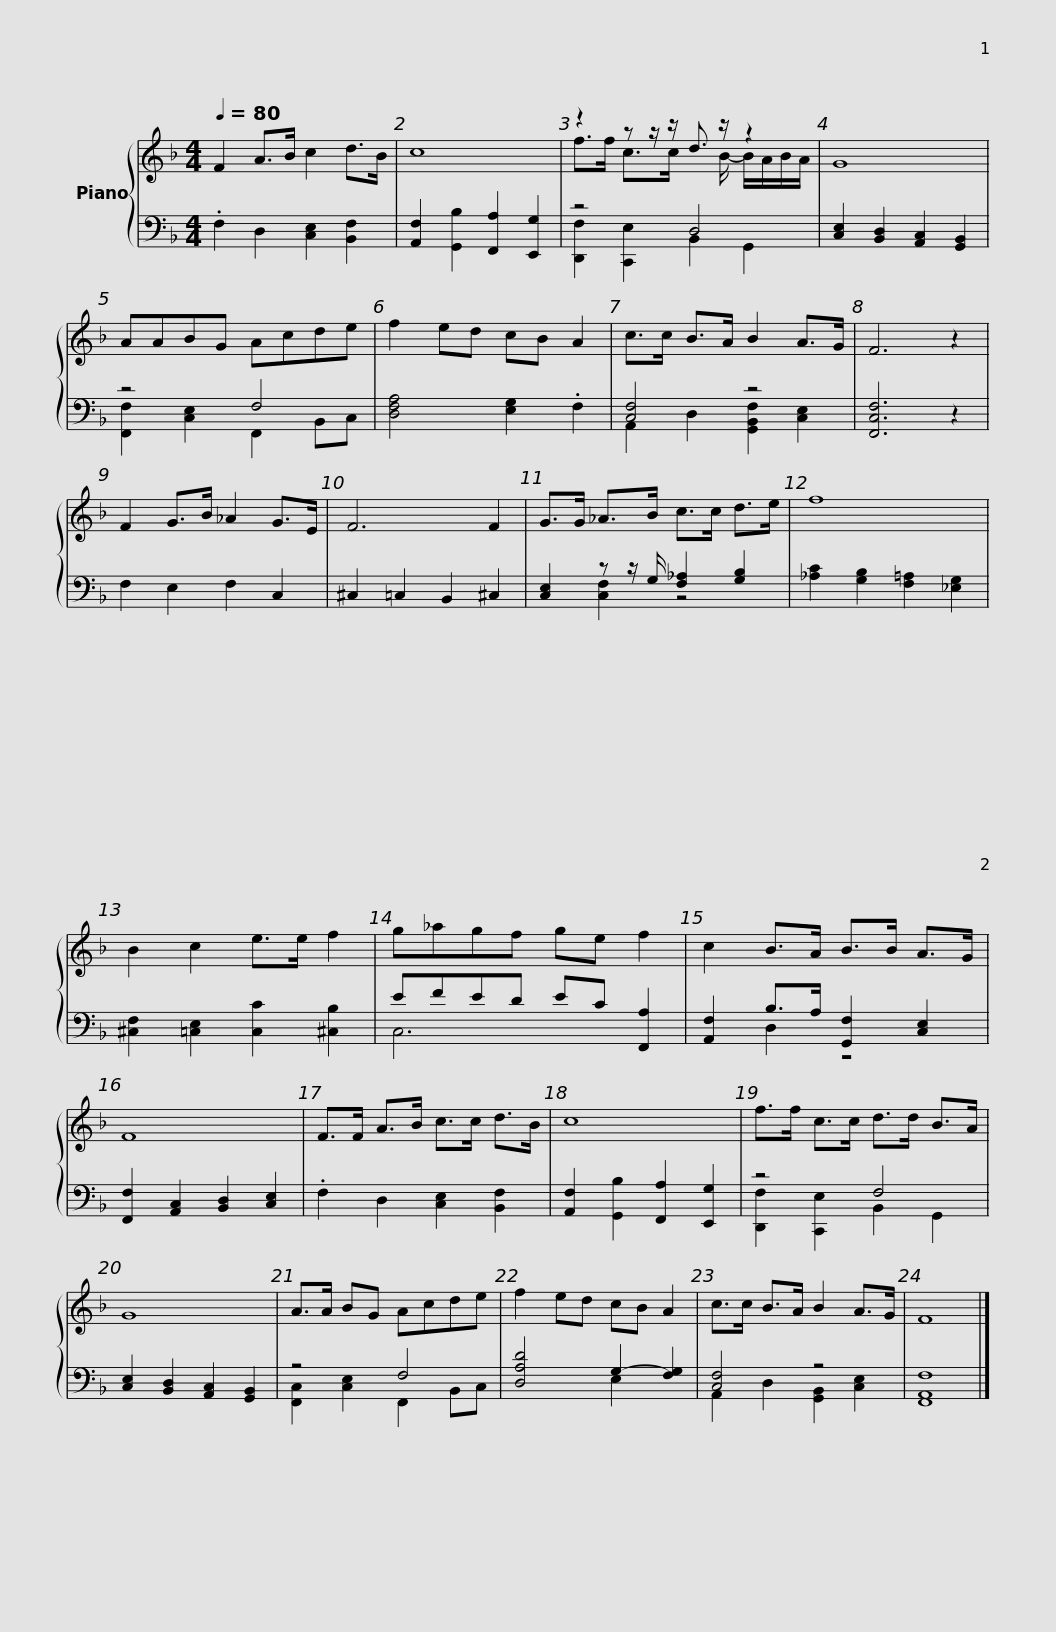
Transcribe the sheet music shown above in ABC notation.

X:1
%%score { ( 1 3 ) | ( 2 4 ) }
L:1/8
Q:1/4=80
M:4/4
I:linebreak $
K:F
V:1 treble
V:3 treble
V:2 bass
V:4 bass
V:1
 F2 A>B c2 d>B | c8 | z2 z z/ z/ d3/2 z/ z2 | G8 | AABG Acde | %5
 f2 ed cB A2 |$ c>c B>A B2 A>G | F6 z2 | F2 G>B _A2 G>E | F6 F2 | %10
 G>G _A>B c>c d>e | f8 |$ B2 c2 e>e f2 | g_agf ge f2 | c2 B>A B>B A>G | %15
 F8 | F>F A>B c>c d>B | c8 |$ f>f c>c d>d B>A | G8 | %20
 A>A BG Acde | f2 ed cB A2 | c>c B>A B2 A>G | F8 |] %24
V:2
 .F,2 D,2 [C,E,]2 [B,,F,]2 | [A,,F,]2 [G,,B,]2 [F,,A,]2 [E,,G,]2 | z4 D,4 | [C,E,]2 [B,,D,]2 [A,,C,]2 [G,,B,,]2 | z4 F,4 | %5
 [D,F,A,]4 [E,G,]2 .F,2 |$ [C,F,]4 z4 | [F,,C,F,]6 z2 | F,2 E,2 F,2 C,2 | ^C,2 =C,2 B,,2 ^C,2 | %10
 [C,E,]2 z z/ G,/ [F,_A,]2 [G,B,]2 | [_A,C]2 [G,B,]2 [F,=A,]2 [_E,G,]2 |$ [^C,F,]2 [=C,E,]2 [C,C]2 [^C,B,]2 | EFED EC [F,,A,]2 | [A,,F,]2 B,>A, [G,,F,]2 [C,E,]2 | %15
 [F,,F,]2 [A,,C,]2 [B,,D,]2 [C,E,]2 | .F,2 D,2 [C,E,]2 [B,,F,]2 | [A,,F,]2 [G,,B,]2 [F,,A,]2 [E,,G,]2 |$ z4 F,4 | [C,E,]2 [B,,D,]2 [A,,C,]2 [G,,B,,]2 | %20
 z4 F,4 | [D,A,D]4 G,2- [F,G,]2 | [C,F,]4 z4 | [F,,A,,F,]8 |] %24
V:3
 x8 | x8 | f>f c>c x3/2 B/- B/A/B/A/ | x8 | x8 | %5
 x8 |$ x8 | x8 | x8 | x8 | %10
 x8 | x8 |$ x8 | x8 | x8 | %15
 x8 | x8 | x8 |$ x8 | x8 | %20
 x8 | x8 | x8 | x8 |] %24
V:4
 x8 | x8 | [D,,F,]2 [C,,E,]2 B,,2 G,,2 | x8 | [F,,F,]2 [C,E,]2 F,,2 B,,C, | %5
 x8 |$ A,,2 D,2 [G,,B,,F,]2 [C,E,]2 | x8 | x8 | x8 | %10
 x2 [C,F,]2 z4 | x8 |$ x8 | C,6 x2 | x2 D,2 z4 | %15
 x8 | x8 | x8 |$ [D,,F,]2 [C,,E,]2 B,,2 G,,2 | x8 | %20
 [F,,C,]2 [C,E,]2 F,,2 B,,C, | x4 E,2 x2 | A,,2 D,2 [G,,B,,]2 [C,E,]2 | x8 |] %24
